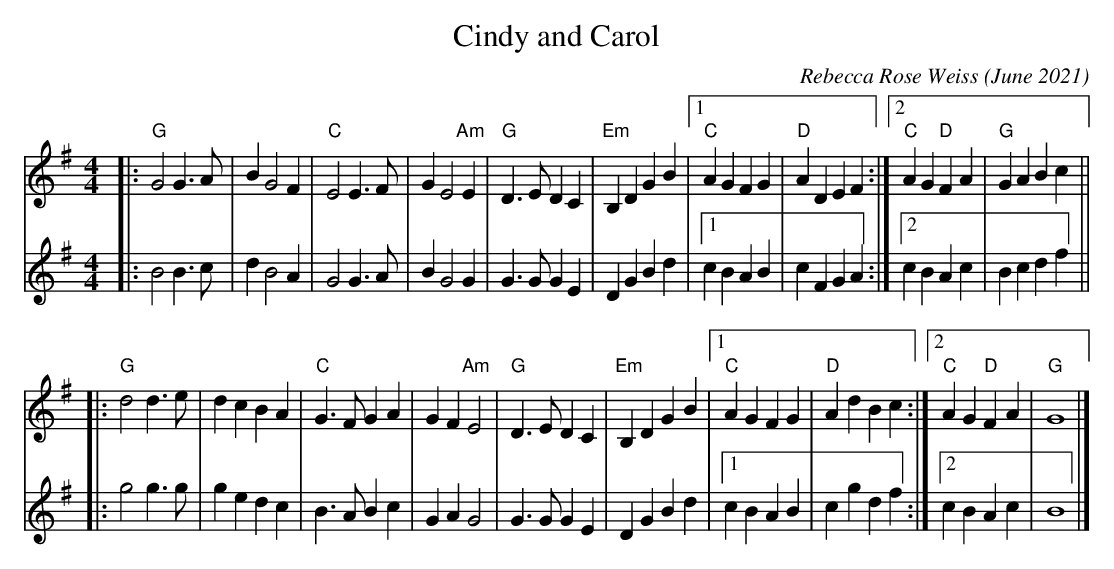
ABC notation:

X:1
T: Cindy and Carol
C: Rebecca Rose Weiss (June 2021)
M: 4/4
L: 1/4
K: G
V: 1 staves=2
|:\
"G"G2 G>A | B G2 F | "C"E2 E>F | G E2 "Am"E | "G"D>E DC |\
"Em"B,D GB |1 "C"AG FG | "D"AD EF :|2 "C"AG "D"FA | "G"GABc ||
|:\
"G"d2 d>e | dc BA | "C"G>F GA | GF "Am"E2 | "G"D>E DC |\
"Em"B,DGB |1 "C"AG FG | "D"Ad Bc :|2 "C"AG "D"FA | "G"G4 |]
V: 2
|:\
B2 B>c | d B2 A | G2 G>A | B G2 G | G>G GE |\
DG Bd |1 cB AB | cF GA :|2 cB Ac | Bc df ||
|:\
g2 g>g | ge dc | B>A Bc | GA G2 | G>G GE |
DG Bd |1 cB AB | cg df :|2 cB Ac | B4 |]
